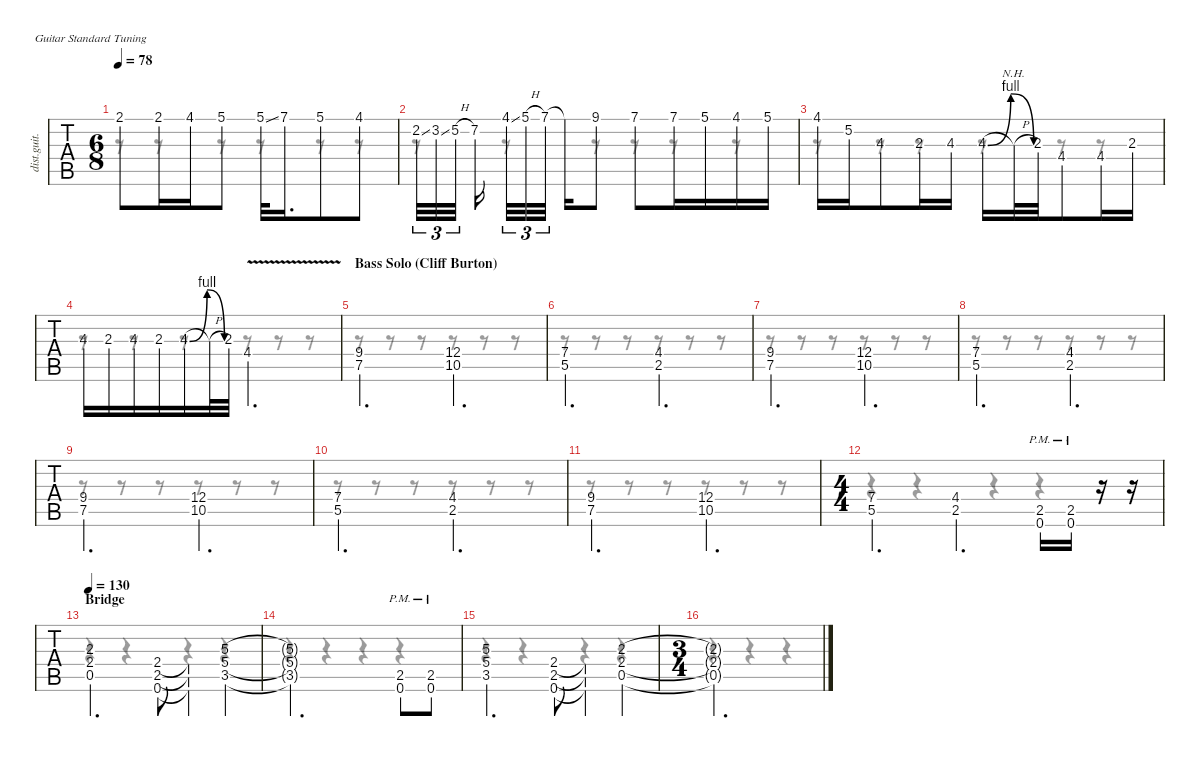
\defaultSystemsLayout 4
\hideDynamics
\bracketExtendMode nobrackets
\track ("James Hetfield - Rhythm Guitar" "dist.guit.") {instrument distortionguitar}
\staff {tabs}
\tuning (E4 B3 G3 D3 A2 E2)
\voice
\ts (6 8)
\tempo 78
\clef g2
\ks c
2.1{acc #}.8{dy f beam Up} 2.1{acc #}.16{beam Up} 4.1{acc #}.16{beam Up} 5.1{ac st}.8{dy p beam Up} 5.1{ss}.32{dy f beam Up} 7.1.16{d beam Up} 5.1{ac st}.8{dy p beam Up} 4.1{acc #}.8{dy f beam Up} |
2.2{ss acc #}.32{tu (3 2) beam Up} 3.2{ss}.32{tu (3 2) beam Up} 5.2{h}.32{tu (3 2) beam Up} 7.2{acc #}.16{beam Up} 4.1{ss acc #}.32{tu (3 2) beam Up} 5.1{h}.32{tu (3 2) beam Up} 7.1.32{tu (3 2) beam Up} 7.1{t}.16{beam Up} 9.1{acc #}.8{beam Up} 7.1.8{beam Up} 7.1.16{beam Up} 5.1.16{beam Up} 4.1{acc #}.16{beam Up} 5.1.16{beam Up} |
4.1{acc #}.16{beam Up} 5.2.16{beam Up} 4.3.8{beam Up} 2.3.16{beam Up} 4.3.16{beam Up} 4.3{be (bendrelease 0 0 30 4 30 4 60 0)}.16{beam Up} 4.3{nh h t}.32{beam Up} 2.3.32{beam Up} 4.4{acc #}.8{beam Up} 4.4{acc #}.16{beam Up} 2.3.16{beam Up} |
4.3.16{beam Up} 2.3{ac st}.16{dy p beam Up} 4.3.16{dy f beam Up} 2.3{ac st}.16{dy p beam Up} 4.3{be (bendrelease 0 0 30 4 30 4 60 0)}.16{dy f beam Up} 4.3{h t}.32{beam Up} 2.3.32{beam Up} 4.4{v acc #}.4{d beam Up} |
\section ("" "Bass Solo (Cliff Burton)")
(9.4 7.5).4{d beam Up} (12.4 10.5).4{d beam Up} |
(7.4 5.5).4{d beam Up} (4.4{acc #} 2.5).4{d beam Up} |
(9.4 7.5).4{d beam Up} (12.4 10.5).4{d beam Up} |
(7.4 5.5).4{d beam Up} (4.4{acc #} 2.5).4{d beam Up} |
(9.4 7.5).4{d beam Up} (12.4 10.5).4{d beam Up} |
(7.4 5.5).4{d beam Up} (4.4{acc #} 2.5).4{d beam Up} |
(9.4 7.5).4{d beam Up} (12.4 10.5).4{d beam Up} |
\ts (4 4)
\beaming (8 2 2 2 2)
(7.4 5.5).4{d beam Up} (4.4{acc #} 2.5).4{d beam Up} (2.5{pm} 0.6{pm}).16{beam Up} (2.5{pm} 0.6{pm}).16{beam Up} r.16{beam Up} r.16{beam Up} |
\section ("" "Bridge")
\tempo 130
(2.3 2.4 0.5).4{d beam Up} (2.4 2.5 0.6).8{beam Up} (2.4{t} 2.5{t} 0.6{t}).4{beam Up} (5.3 5.4 3.5).4{beam Up} |
(5.3{t} 5.4{t} 3.5{t}).2{d beam Up} (2.5{pm} 0.6{pm}).8{beam Up} (2.5{pm} 0.6{pm}).8{beam Up} |
(5.3 5.4 3.5).4{d beam Up} (2.4 2.5 0.6).8{beam Up} (2.4{t} 2.5{t} 0.6{t}).4{beam Up} (2.3 2.4 0.5).4{beam Up} |
\ts (3 4)
\beaming (8 2 2 2 2)
(2.3{t} 2.4{t} 0.5{t}).2{d beam Up}
\voice
\clef g2
\ottava regular
\simile none
\ks c
r.8{dy mf beam Down} r.8{beam Down} r.8{beam Down} r.8{beam Down} r.8{beam Down} r.8{beam Down} |
r.8{beam Down} r.8{beam Down} r.8{beam Down} r.8{beam Down} r.8{beam Down} r.8{beam Down} |
r.8{beam Down} r.8{beam Down} r.8{beam Down} r.8{beam Down} r.8{beam Down} r.8{beam Down} |
r.8{beam Down} r.8{beam Down} r.8{beam Down} r.8{beam Down} r.8{beam Down} r.8{beam Down} |
r.8{beam Down} r.8{beam Down} r.8{beam Down} r.8{beam Down} r.8{beam Down} r.8{beam Down} |
r.8{beam Down} r.8{beam Down} r.8{beam Down} r.8{beam Down} r.8{beam Down} r.8{beam Down} |
r.8{beam Down} r.8{beam Down} r.8{beam Down} r.8{beam Down} r.8{beam Down} r.8{beam Down} |
r.8{beam Down} r.8{beam Down} r.8{beam Down} r.8{beam Down} r.8{beam Down} r.8{beam Down} |
r.8{beam Down} r.8{beam Down} r.8{beam Down} r.8{beam Down} r.8{beam Down} r.8{beam Down} |
r.8{beam Down} r.8{beam Down} r.8{beam Down} r.8{beam Down} r.8{beam Down} r.8{beam Down} |
r.8{beam Down} r.8{beam Down} r.8{beam Down} r.8{beam Down} r.8{beam Down} r.8{beam Down} |
r.4{beam Down} r.4{beam Down} r.4{beam Down} r.4{beam Down} |
r.4{beam Down} r.4{beam Down} r.4{beam Down} r.4{beam Down} |
r.4{beam Down} r.4{beam Down} r.4{beam Down} r.4{beam Down} |
r.4{beam Down} r.4{beam Down} r.4{beam Down} r.4{beam Down} |
r.4{beam Down} r.4{beam Down} r.4{beam Down}
